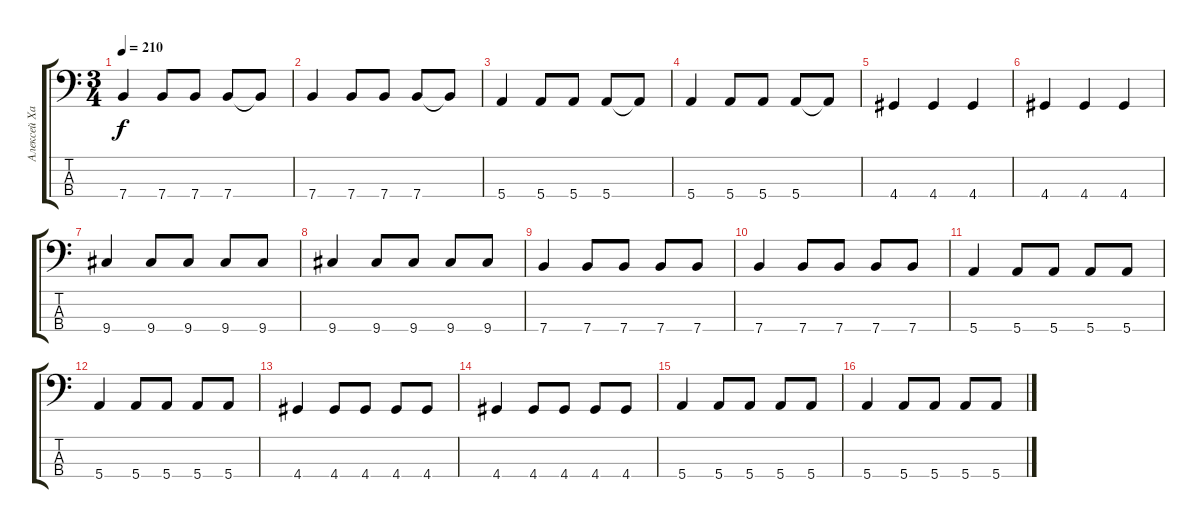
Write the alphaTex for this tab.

\track ("Алексей Харьков" "Алексей Ха") {instrument electricbasspick}
\staff {score tabs}
\tuning (G2 D2 A1 E1) {hide}
\ts (3 4)
\tempo 210
\clef f4
\ks c
7.4.4{dy f} 7.4.8 7.4.8 7.4.8 7.4{t}.8 |
7.4.4 7.4.8 7.4.8 7.4.8 7.4{t}.8 |
5.4.4 5.4.8 5.4.8 5.4.8 5.4{t}.8 |
5.4.4 5.4.8 5.4.8 5.4.8 5.4{t}.8 |
4.4.4 4.4.4 4.4.4 |
4.4.4 4.4.4 4.4.4 |
9.4.4 9.4.8 9.4.8 9.4.8 9.4.8 |
9.4.4 9.4.8 9.4.8 9.4.8 9.4.8 |
7.4.4 7.4.8 7.4.8 7.4.8 7.4.8 |
7.4.4 7.4.8 7.4.8 7.4.8 7.4.8 |
5.4.4 5.4.8 5.4.8 5.4.8 5.4.8 |
5.4.4 5.4.8 5.4.8 5.4.8 5.4.8 |
4.4.4 4.4.8 4.4.8 4.4.8 4.4.8 |
4.4.4 4.4.8 4.4.8 4.4.8 4.4.8 |
5.4.4 5.4.8 5.4.8 5.4.8 5.4.8 |
5.4.4 5.4.8 5.4.8 5.4.8 5.4.8
